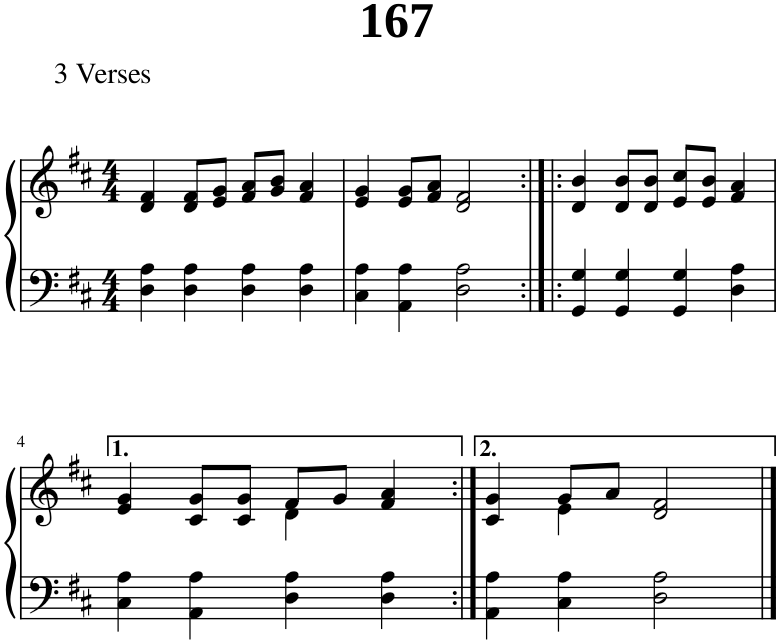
**kern	**kern
*part1	*part1
*staff2	*staff1
*I"Piano	*
*I'Pno.	*
*clefF4	*clefG2
*k[f#c#]	*k[f#c#]
*M4/4	*M4/4
=1	=1
4D\ 4A\	4d/ 4f#/
4D\ 4A\	8d/ 8f#/L
.	8e/ 8g/J
4D\ 4A\	8f#/ 8a/L
.	8g/ 8b/J
4D\ 4A\	4f#/ 4a/
=2	=2
4C#\ 4A\	4e/ 4g/
4AA\ 4A\	8e/ 8g/L
.	8f#/ 8a/J
2D\ 2A\	2d/ 2f#/
=3:|!|:	=3:|!|:
4GG/ 4G/	4d/ 4b/
4GG/ 4G/	8d/ 8b/L
.	8d/ 8b/J
4GG/ 4G/	8e/ 8cc#/L
.	8e/ 8b/J
4D\ 4A\	4f#/ 4a/
!!LO:LB:g=z
=4	=4
*	*^
4C#\ 4A\	4e/ 4g/	2ryy
4AA\ 4A\	8c#/ 8g/L	.
.	8c#/ 8g/J	.
4D\ 4A\	8f#/L	4d\
.	8g/J	.
4D\ 4A\	4f#/ 4a/	4ryy
=5:|!	=5:|!	=5:|!
4AA\ 4A\	4c#/ 4g/	4ryy
4C#\ 4A\	8g/L	4e\
.	8a/J	.
2D\ 2A\	2d/ 2f#/	2ryy
*	*v	*v
==	==
*-	*-
